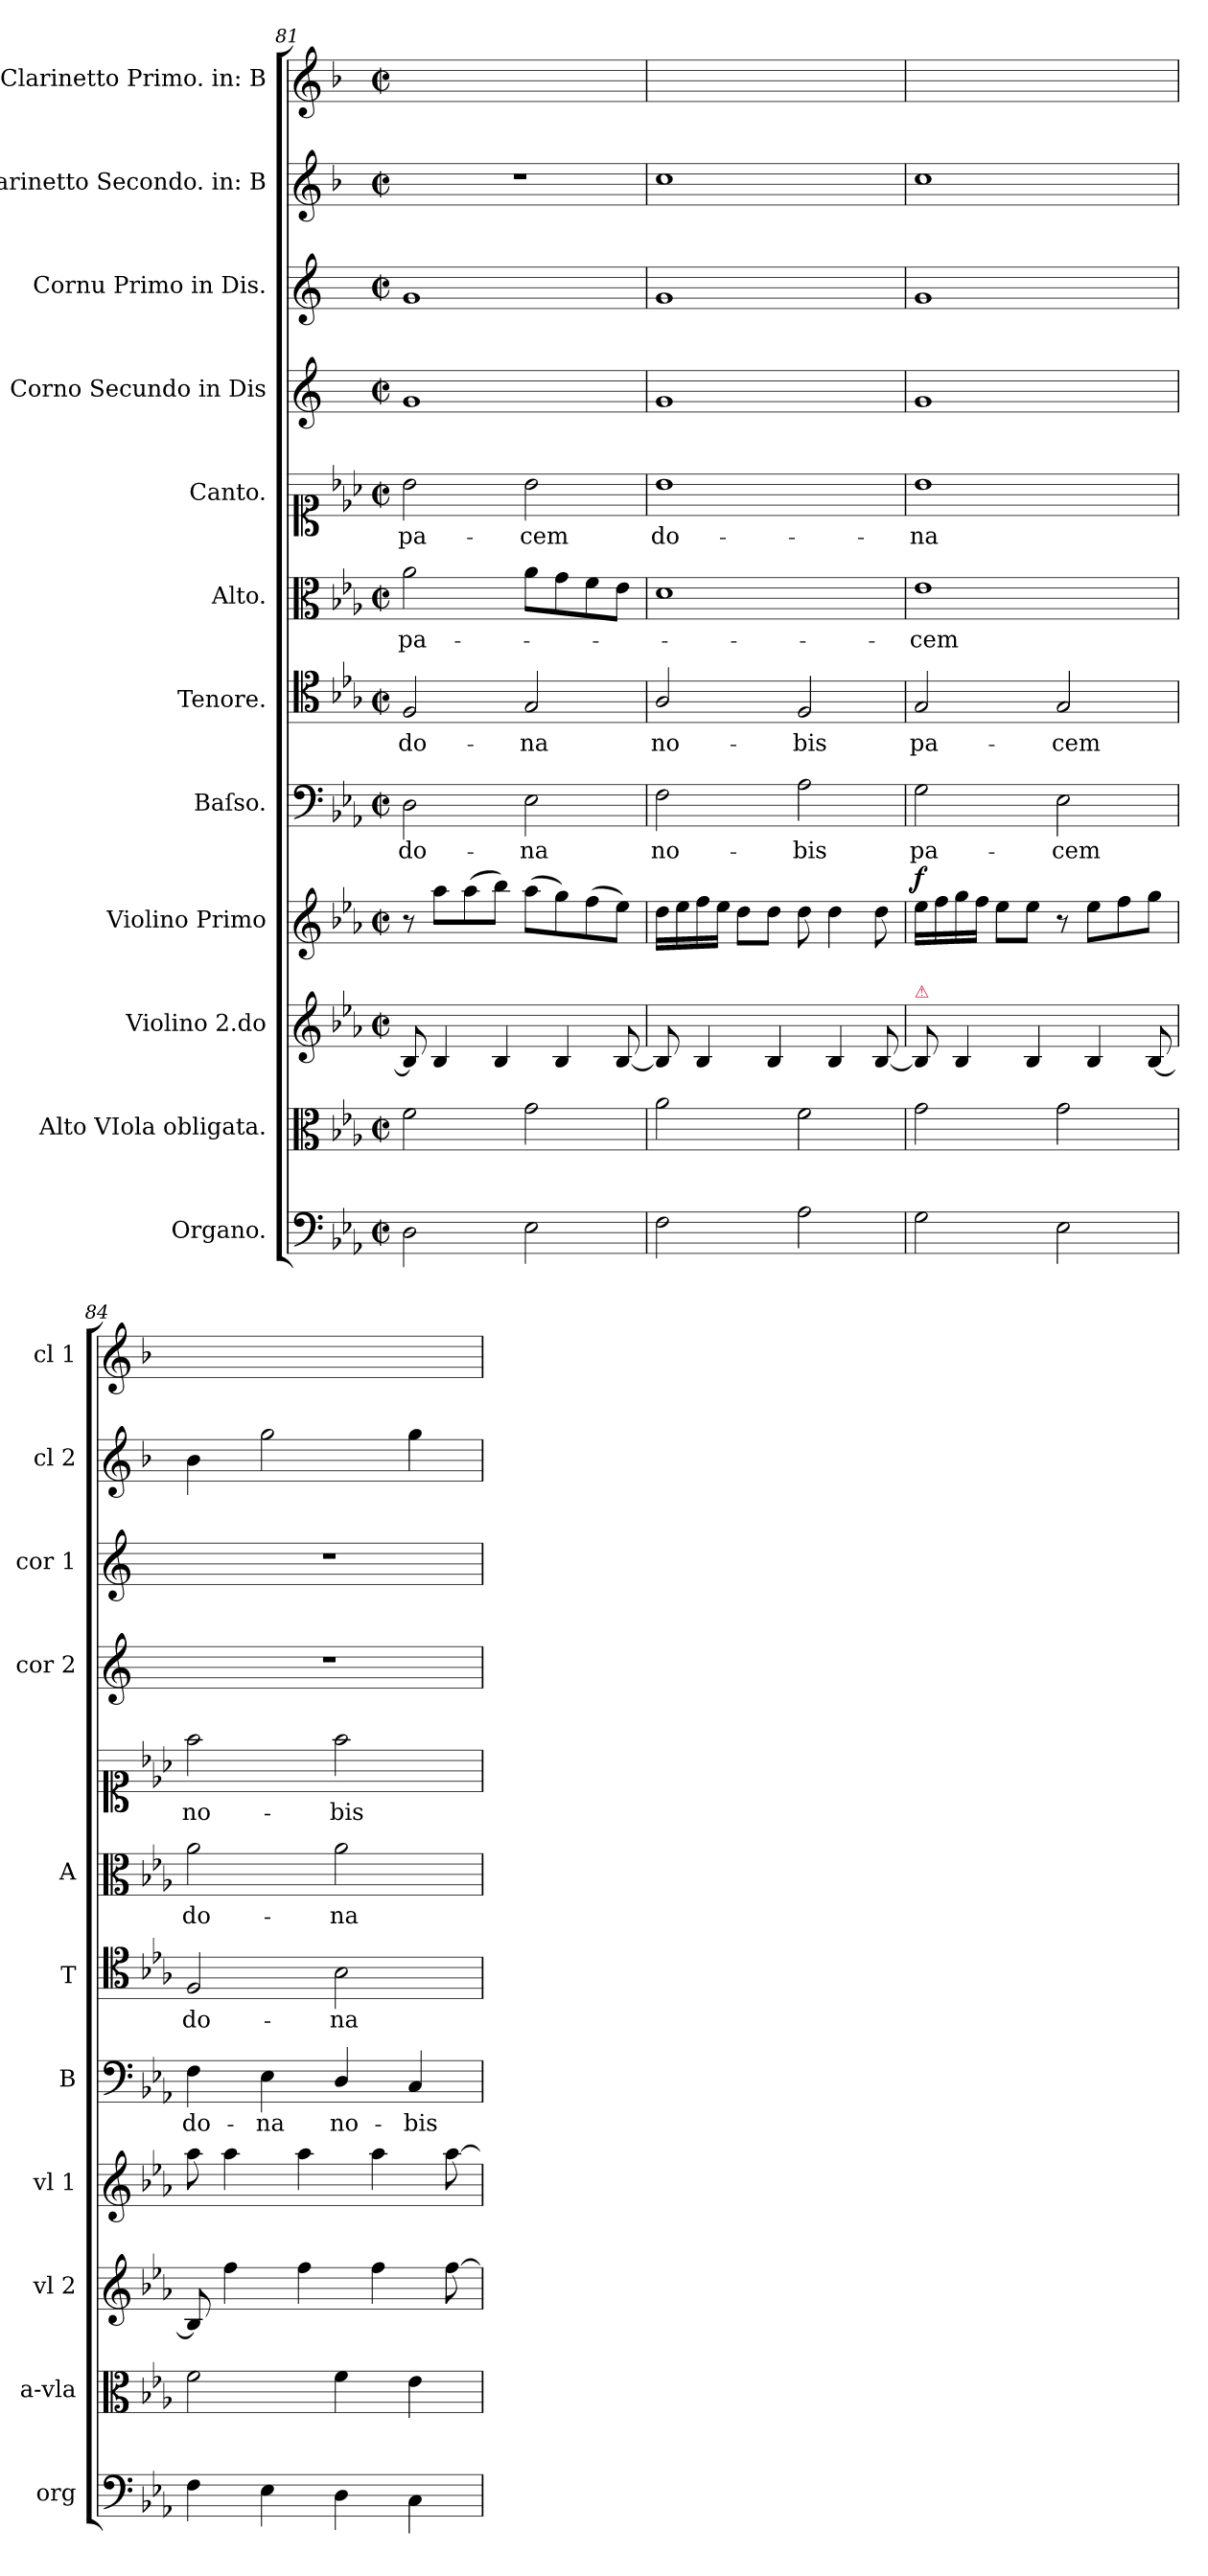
**kern	**kern	**kern	**kern	**dynam	**kern	**text	**kern	**text	**kern	**text	**kern	**text	**kern	**kern	**kern	**kern
*part12	*part11	*part10	*part9	*part9	*part8	*part8	*part7	*part7	*part6	*part6	*part5	*part5	*part4	*part3	*part2	*part1
*staff12	*staff11	*staff10	*staff9	*staff9	*staff8	*staff8	*staff7	*staff7	*staff6	*staff6	*staff5	*staff5	*staff4	*staff3	*staff2	*staff1
*I"Organo.	*I"Alto VIola obligata.	*I"Violino 2.do	*I"Violino Primo	*	*I"Baſso.	*	*I"Tenore.	*	*I"Alto.	*	*I"Canto.	*	*I"Corno Secundo in Dis	*I"Cornu Primo in Dis.	*I"Clarinetto Secondo. in: B	*I"Clarinetto Primo. in: B
*I'org	*I'a-vla	*I'vl 2	*I'vl 1	*	*I'B	*	*I'T	*	*I'A	*	*	*	*I'cor 2	*I'cor 1	*I'cl 2	*I'cl 1
*clefF4	*clefC3	*clefG2	*clefG2	*	*clefF4	*	*clefC4	*	*clefC3	*	*clefC1	*	*clefG2	*clefG2	*clefG2	*clefG2
*	*	*	*	*	*	*	*	*	*	*	*	*	*ITrd5c9	*ITrd5c9	*ITrd1c2	*ITrd1c2
*k[b-e-a-]	*k[b-e-a-]	*k[b-e-a-]	*k[b-e-a-]	*	*k[b-e-a-]	*	*k[b-e-a-]	*	*k[b-e-a-]	*	*k[b-e-a-]	*	*k[b-e-a-]	*k[b-e-a-]	*k[b-e-a-]	*k[b-e-a-]
*E-:	*E-:	*E-:	*E-:	*	*E-:	*	*E-:	*	*E-:	*	*E-:	*	*E-:	*E-:	*E-:	*E-:
*M2/2	*M2/2	*M2/2	*M2/2	*	*M2/2	*	*M2/2	*	*M2/2	*	*M2/2	*	*M2/2	*M2/2	*M2/2	*M2/2
*met(c|)	*met(c|)	*met(c|)	*met(c|)	*	*met(c|)	*	*met(c|)	*	*met(c|)	*	*met(c|)	*	*met(c|)	*met(c|)	*met(c|)	*met(c|)
=81	=81	=81	=81	=81	=81	=81	=81	=81	=81	=81	=81	=81	=81	=81	=81	=81
!	!	!	!	!	!	!LO:LY:i	!	!LO:LY:i	!	!	!	!	!	!	!	!
2D\	2f\	8B-/]	8r	.	2D\	do-	2F/	do-	2a-\	pa-	2b-\	pa-	1B-	1B-	1r	1ryy
.	.	4B-/	8aa-\L	.	.	.	.	.	.	.	.	.	.	.	.	.
.	.	.	(8aa-\	.	.	.	.	.	.	.	.	.	.	.	.	.
.	.	4B-/	8bb-\J)	.	.	.	.	.	.	.	.	.	.	.	.	.
!	!	!	!	!	!	!LO:LY:i	!	!LO:LY:i	!	!	!	!	!	!	!	!
2E-\	2g\	.	(8aa-\L	.	2E-\	-na	2G/	-na	8a-\L	.	2b-\	-cem	.	.	.	.
.	.	4B-/	8gg\)	.	.	.	.	.	8g\	.	.	.	.	.	.	.
.	.	.	(8ff\	.	.	.	.	.	8f\	.	.	.	.	.	.	.
.	.	[8B-/	8ee-\J)	.	.	.	.	.	8e-\J	.	.	.	.	.	.	.
=82	=82	=82	=82	=82	=82	=82	=82	=82	=82	=82	=82	=82	=82	=82	=82	=82
!	!	!	!	!	!	!LO:LY:i	!	!LO:LY:i	!	!	!	!	!	!	!	!
2F\	2a-\	8B-/]	16dd\LL	.	2F\	no-	2A-/	no-	1d	.	1b-	do-	1B-	1B-	1b-	1ryy
.	.	.	16ee-\	.	.	.	.	.	.	.	.	.	.	.	.	.
.	.	4B-/	16ff\	.	.	.	.	.	.	.	.	.	.	.	.	.
.	.	.	16ee-\JJ	.	.	.	.	.	.	.	.	.	.	.	.	.
.	.	.	8dd\L	.	.	.	.	.	.	.	.	.	.	.	.	.
.	.	4B-/	8dd\J	.	.	.	.	.	.	.	.	.	.	.	.	.
!	!	!	!	!	!	!LO:LY:i	!	!LO:LY:i	!	!	!	!	!	!	!	!
2A-\	2f\	.	8dd\	.	2A-\	-bis	2F/	-bis	.	.	.	.	.	.	.	.
.	.	4B-/	4dd\	.	.	.	.	.	.	.	.	.	.	.	.	.
.	.	[8B-/	8dd\	.	.	.	.	.	.	.	.	.	.	.	.	.
=83	=83	=83	=83	=83	=83	=83	=83	=83	=83	=83	=83	=83	=83	=83	=83	=83
!	!	!LO:TX:a:color=crimson:t=⚠	!	!	!	!	!	!	!	!	!	!	!	!	!	!
!	!	!	!	!LO:DY:a	!	!LO:LY:i	!	!LO:LY:i	!	!	!	!	!	!	!	!
2G\	2g\	8B-/]	16ee-\LL	f	2G\	pa-	2G/	pa-	1e-	-cem	1b-	-na	1B-	1B-	1b-	1ryy
.	.	.	16ff\	.	.	.	.	.	.	.	.	.	.	.	.	.
.	.	4B-/	16gg\	.	.	.	.	.	.	.	.	.	.	.	.	.
.	.	.	16ff\JJ	.	.	.	.	.	.	.	.	.	.	.	.	.
.	.	.	8ee-\L	.	.	.	.	.	.	.	.	.	.	.	.	.
.	.	4B-/	8ee-\J	.	.	.	.	.	.	.	.	.	.	.	.	.
!	!	!	!	!	!	!LO:LY:i	!	!LO:LY:i	!	!	!	!	!	!	!	!
2E-\	2g\	.	8r	.	2E-\	-cem	2G/	-cem	.	.	.	.	.	.	.	.
.	.	4B-/	8ee-\L	.	.	.	.	.	.	.	.	.	.	.	.	.
.	.	.	8ff\	.	.	.	.	.	.	.	.	.	.	.	.	.
.	.	[8B-/	8gg\J	.	.	.	.	.	.	.	.	.	.	.	.	.
=84	=84	=84	=84	=84	=84	=84	=84	=84	=84	=84	=84	=84	=84	=84	=84	=84
4F\	2f\	8B-/]	8aa-\	.	4F\	do-	2F/	do-	2a-\	do-	2ff\	no-	1r	1r	4a-\	1ryy
.	.	4ff\	4aa-\	.	.	.	.	.	.	.	.	.	.	.	.	.
4E-\	.	.	.	.	4E-\	-na	.	.	.	.	.	.	.	.	2ff\	.
.	.	4ff\	4aa-\	.	.	.	.	.	.	.	.	.	.	.	.	.
4D\	4f\	.	.	.	4D/	no-	2B-\	-na	2a-\	-na	2ff\	-bis	.	.	.	.
.	.	4ff\	4aa-\	.	.	.	.	.	.	.	.	.	.	.	.	.
4C\	4e-\	.	.	.	4C/	-bis	.	.	.	.	.	.	.	.	4ff\	.
.	.	[8ff\	[8aa-\	.	.	.	.	.	.	.	.	.	.	.	.	.
=	=	=	=	=	=	=	=	=	=	=	=	=	=	=	=	=
*-	*-	*-	*-	*-	*-	*-	*-	*-	*-	*-	*-	*-	*-	*-	*-	*-
